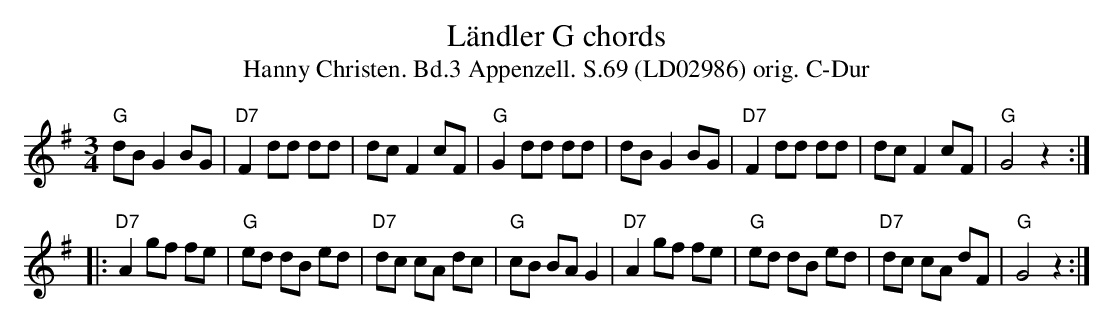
X:1
T:Ländler G chords
T:Hanny Christen. Bd.3 Appenzell. S.69 (LD02986) orig. C-Dur
M:3/4
L:1/8
K:Gmaj%%MIDI gchordon
"G"dB G2 BG | "D7"F2 dd dd | dc F2 cF | "G"G2 dd dd | \
dB G2 BG | "D7"F2 dd dd | dc F2 cF | "G"G4 z2 :|
|: "D7"A2 gf fe | "G"ed dB ed | "D7"dc cA dc | "G"cB BA G2 | \
"D7"A2 gf fe | "G"ed dB ed | "D7"dc cA dF | "G"G4 z2 :|
